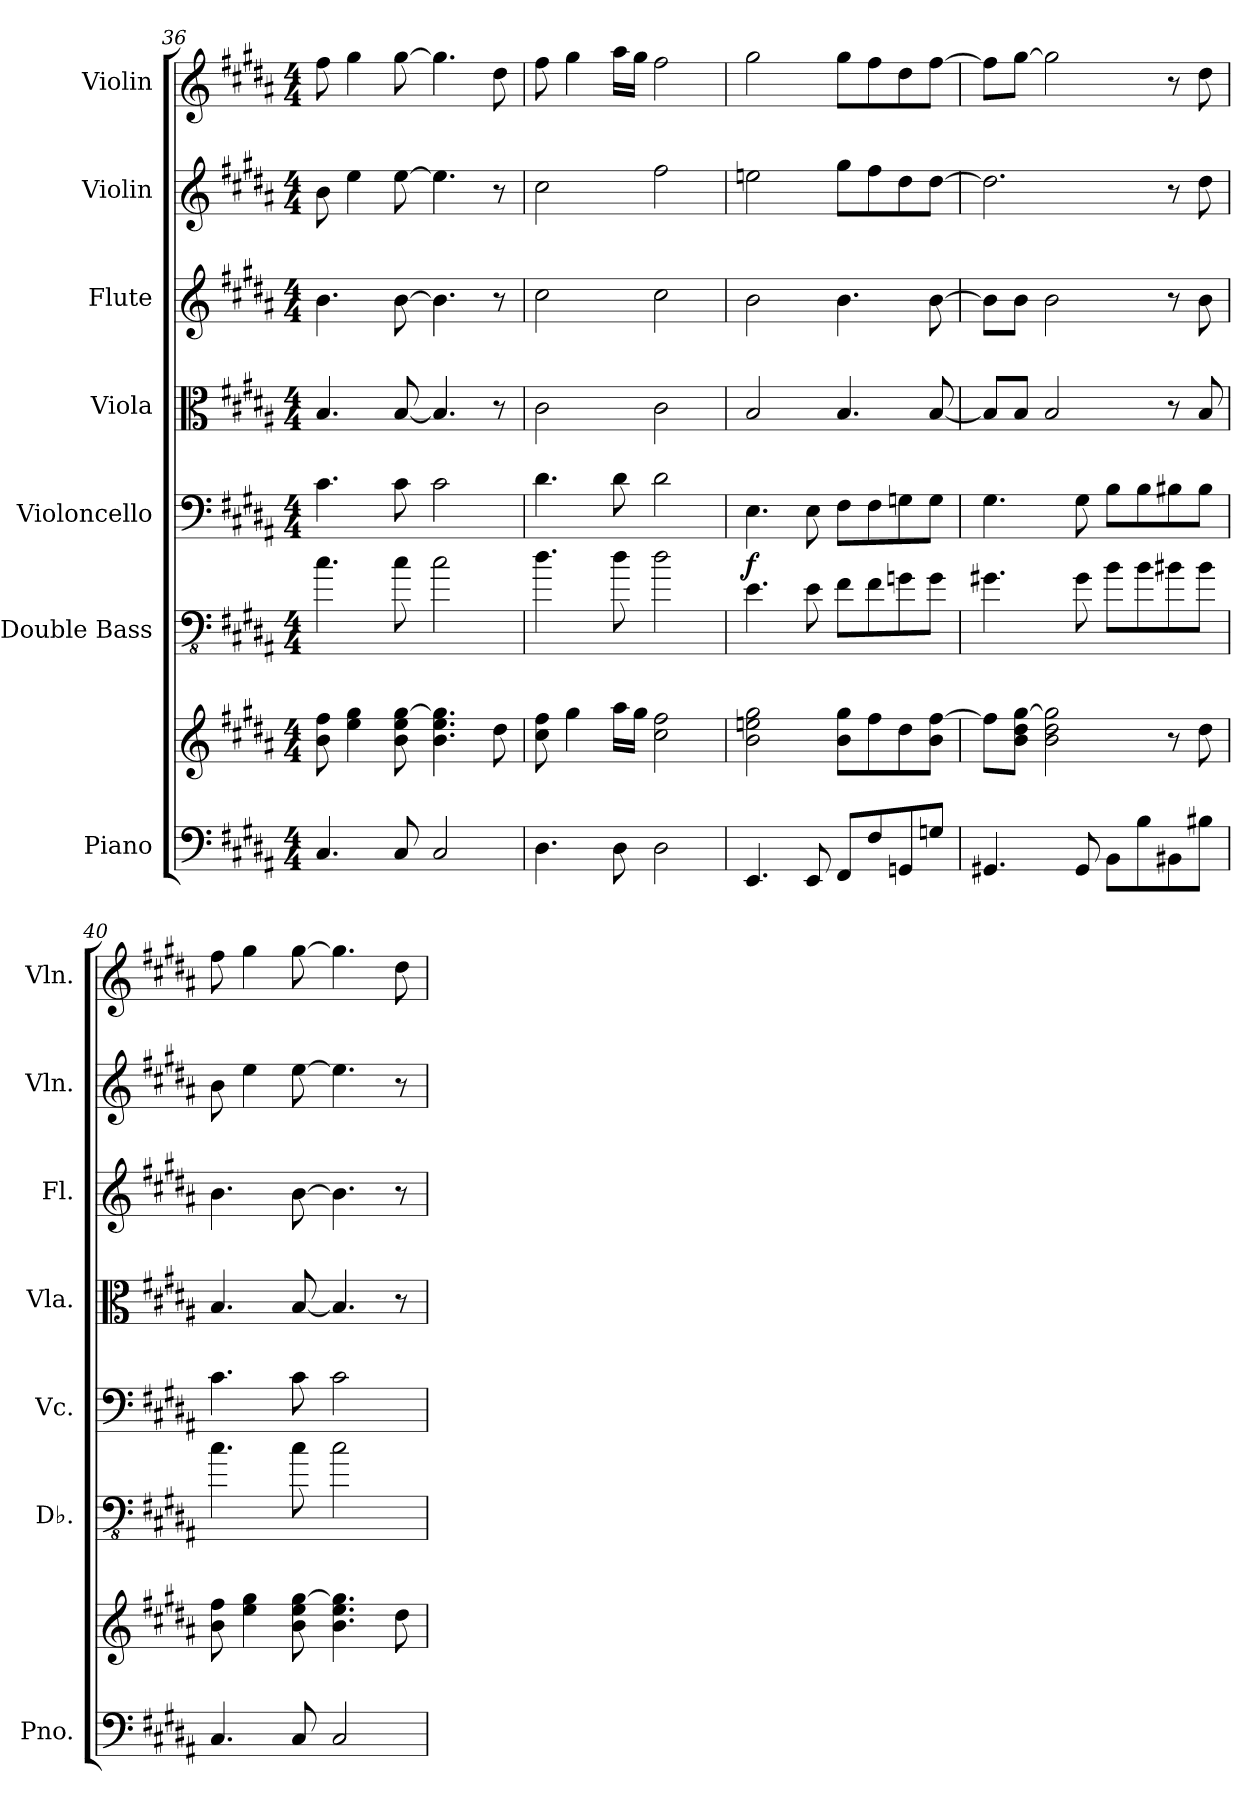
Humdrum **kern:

**kern	**kern	**kern	**kern	**dynam	**kern	**kern	**kern	**kern
*part7	*part7	*part6	*part5	*part5	*part4	*part3	*part2	*part1
*staff8	*staff7	*staff6	*staff5	*staff5	*staff4	*staff3	*staff2	*staff1
*I"Piano	*	*I"Double Bass	*I"Violoncello	*	*I"Viola	*I"Flute	*I"Violin	*I"Violin
*I'Pno.	*	*I'Db.	*I'Vc.	*	*I'Vla.	*I'Fl.	*I'Vln.	*I'Vln.
*clefF4	*clefG2	*clefFv4	*clefF4	*	*clefC3	*clefG2	*clefG2	*clefG2
*	*	*ITrd7c12	*	*	*	*	*	*
*k[f#c#g#d#a#]	*k[f#c#g#d#a#]	*k[f#c#g#d#a#]	*k[f#c#g#d#a#]	*	*k[f#c#g#d#a#]	*k[f#c#g#d#a#]	*k[f#c#g#d#a#]	*k[f#c#g#d#a#]
*M4/4	*M4/4	*M4/4	*M4/4	*	*M4/4	*M4/4	*M4/4	*M4/4
=36	=36	=36	=36	=36	=36	=36	=36	=36
4.C#/	8b\ 8ff#\	4.C#\	4.c#\	.	4.B/	4.b\	8b\	8ff#\
.	4ee\ 4gg#\	.	.	.	.	.	4ee\	4gg#\
8C#/	8b\ 8ee\ [8gg#\	8C#\	8c#\	.	[8B/	[8b\	[8ee\	[8gg#\
2C#/	4.b\ 4.ee\ 4.gg#\]	2C#\	2c#\	.	4.B/]	4.b\]	4.ee\]	4.gg#\]
.	8dd#\	.	.	.	8r	8r	8r	8dd#\
=37	=37	=37	=37	=37	=37	=37	=37	=37
4.D#\	8cc#\ 8ff#\	4.D#\	4.d#\	.	2c#\	2cc#\	2cc#\	8ff#\
.	4gg#\	.	.	.	.	.	.	4gg#\
8D#\	16aa#\LL	8D#\	8d#\	.	.	.	.	16aa#\LL
.	16gg#\JJ	.	.	.	.	.	.	16gg#\JJ
2D#\	2cc#\ 2ff#\	2D#\	2d#\	.	2c#\	2cc#\	2ff#\	2ff#\
=38	=38	=38	=38	=38	=38	=38	=38	=38
!	!	!	!	!LO:DY:b	!	!	!	!
4.EE/	2b\ 2een\ 2gg#\	4.EE\	4.E\	f	2B/	2b\	2een\	2gg#\
8EE/	.	8EE\	8E\	.	.	.	.	.
8FF#/L	8b\ 8gg#\L	8FF#\L	8F#\L	.	4.B/	4.b\	8gg#\L	8gg#\L
8F#/	8ff#\	8FF#\	8F#\	.	.	.	8ff#\	8ff#\
8GGn/	8dd#\	8GGn\	8Gn\	.	.	.	8dd#\	8dd#\
8Gn/J	8b\ [8ff#\J	8GG\J	8G\J	.	[8B/	[8b\	[8dd#\J	[8ff#\J
!!LO:PB:g=z
=39	=39	=39	=39	=39	=39	=39	=39	=39
4.GG#X/	8ff#\L]	4.GG#X\	4.G#\	.	8B/L]	8b\L]	2.dd#\]	8ff#\L]
.	8b\ 8dd#\ [8gg#\J	.	.	.	8B/J	8b\J	.	[8gg#\J
.	2b\ 2dd#\ 2gg#\]	.	.	.	2B/	2b\	.	2gg#\]
8GG#/	.	8GG#\	8G#\	.	.	.	.	.
8BB\L	.	8BB\L	8B\L	.	.	.	.	.
8B\	.	8BB\	8B\	.	.	.	.	.
8BB#X\	8r	8BB#X\	8B#X\	.	8r	8r	8r	8r
8B#X\J	8dd#\	8BB#\J	8B#\J	.	8B/	8b\	8dd#\	8dd#\
=40	=40	=40	=40	=40	=40	=40	=40	=40
4.C#/	8b\ 8ff#\	4.C#\	4.c#\	.	4.B/	4.b\	8b\	8ff#\
.	4ee\ 4gg#\	.	.	.	.	.	4ee\	4gg#\
8C#/	8b\ 8ee\ [8gg#\	8C#\	8c#\	.	[8B/	[8b\	[8ee\	[8gg#\
2C#/	4.b\ 4.ee\ 4.gg#\]	2C#\	2c#\	.	4.B/]	4.b\]	4.ee\]	4.gg#\]
.	8dd#\	.	.	.	8r	8r	8r	8dd#\
=	=	=	=	=	=	=	=	=
*-	*-	*-	*-	*-	*-	*-	*-	*-
